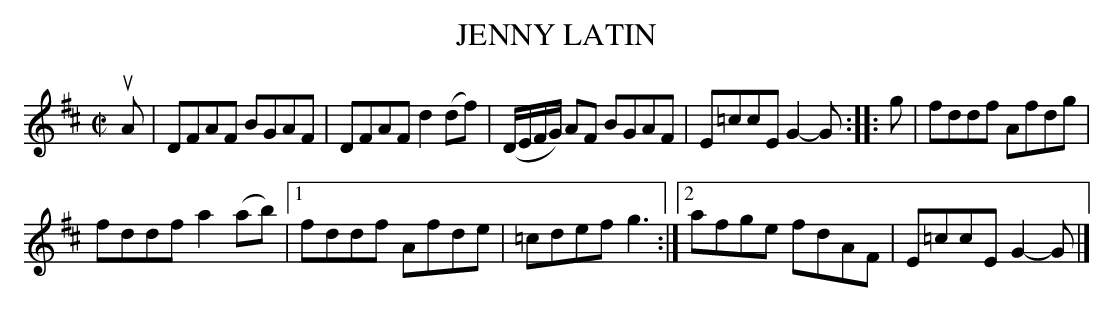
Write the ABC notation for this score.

X:1
T: JENNY LATIN
M: C|
L: 1/8
K: D
uA |\
DFAF BGAF | DFAF d2(df) |\
(D/E/F/G/) AF BGAF | E=ccE G2-G ::\
g |\
fddf Afdg |
fddf a2(ab) |\
[1 fddf Afde | =cdef g3 :|\
[2 afge fdAF | E=ccE G2-G |]
